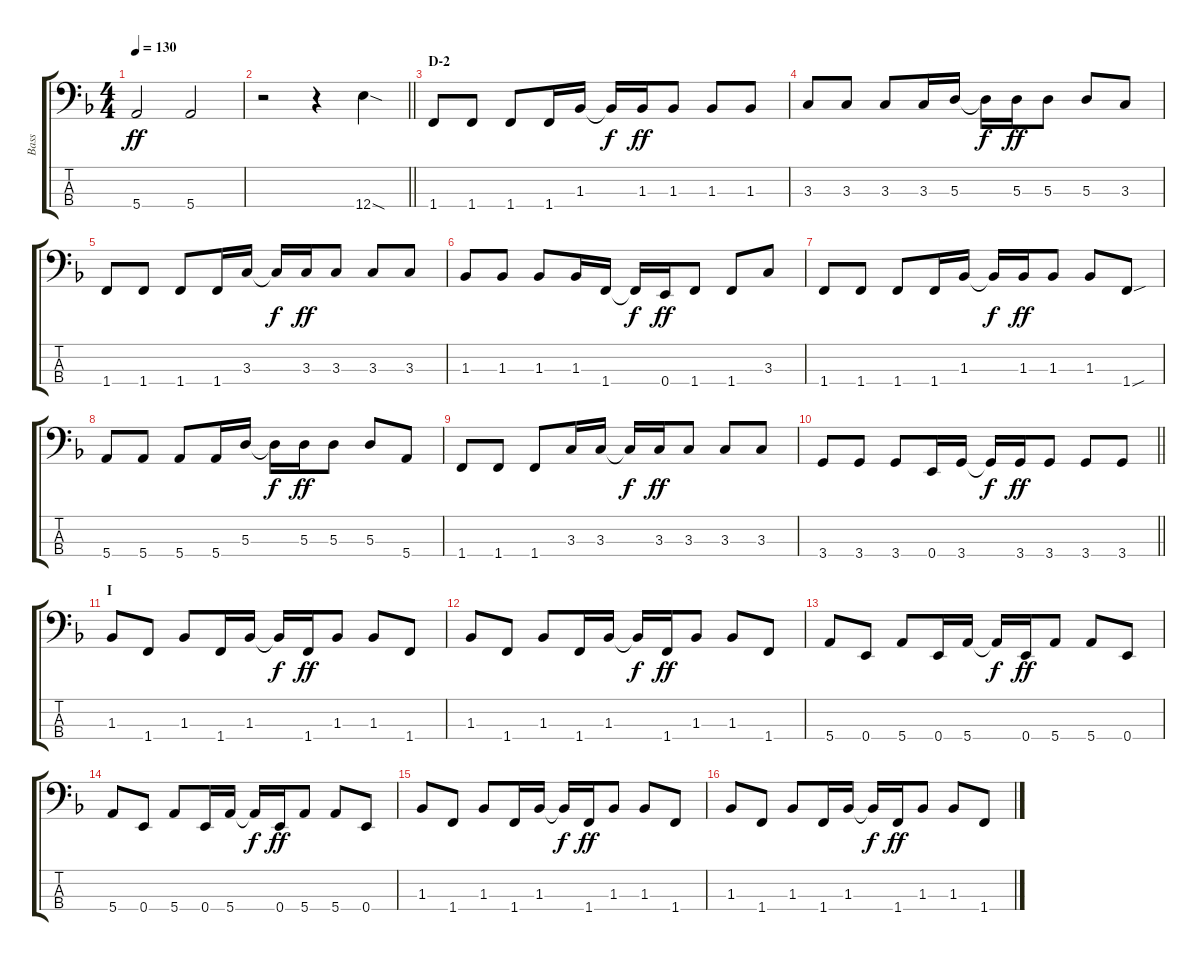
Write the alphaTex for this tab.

\track ("Bass" "Bass") {instrument electricbasspick}
\staff {score tabs}
\tuning (G2 D2 A1 E1) {hide}
\ts (4 4)
\tempo 130
\clef f4
\ks f
5.4.2{dy ff} 5.4.2 |
\barLineRight lightlight
r.2 r.4 12.4{sod}.4 |
\section ("" "D-2")
1.4.8 1.4.8 1.4.8 1.4.16 1.3.16 1.3{t}.16{dy f} 1.3.16{dy ff} 1.3.8 1.3.8 1.3.8 |
3.3.8 3.3.8 3.3.8 3.3.16 5.3.16 5.3{t}.16{dy f} 5.3.16{dy ff} 5.3.8 5.3.8 3.3.8 |
1.4.8 1.4.8 1.4.8 1.4.16 3.3.16 3.3{t}.16{dy f} 3.3.16{dy ff} 3.3.8 3.3.8 3.3.8 |
1.3.8 1.3.8 1.3.8 1.3.16 1.4.16 1.4{t}.16{dy f} 0.4.16{dy ff} 1.4.8 1.4.8 3.3.8 |
1.4.8 1.4.8 1.4.8 1.4.16 1.3.16 1.3{t}.16{dy f} 1.3.16{dy ff} 1.3.8 1.3.8 1.4{sou}.8 |
5.4.8 5.4.8 5.4.8 5.4.16 5.3.16 5.3{t}.16{dy f} 5.3.16{dy ff} 5.3.8 5.3.8 5.4.8 |
1.4.8 1.4.8 1.4.8 3.3.16 3.3.16 3.3{t}.16{dy f} 3.3.16{dy ff} 3.3.8 3.3.8 3.3.8 |
\barLineRight lightlight
3.4.8 3.4.8 3.4.8 0.4.16 3.4.16 3.4{t}.16{dy f} 3.4.16{dy ff} 3.4.8 3.4.8 3.4.8 |
\section ("" "I")
1.3.8 1.4.8 1.3.8 1.4.16 1.3.16 1.3{t}.16{dy f} 1.4.16{dy ff} 1.3.8 1.3.8 1.4.8 |
1.3.8 1.4.8 1.3.8 1.4.16 1.3.16 1.3{t}.16{dy f} 1.4.16{dy ff} 1.3.8 1.3.8 1.4.8 |
5.4.8 0.4.8 5.4.8 0.4.16 5.4.16 5.4{t}.16{dy f} 0.4.16{dy ff} 5.4.8 5.4.8 0.4.8 |
5.4.8 0.4.8 5.4.8 0.4.16 5.4.16 5.4{t}.16{dy f} 0.4.16{dy ff} 5.4.8 5.4.8 0.4.8 |
1.3.8 1.4.8 1.3.8 1.4.16 1.3.16 1.3{t}.16{dy f} 1.4.16{dy ff} 1.3.8 1.3.8 1.4.8 |
1.3.8 1.4.8 1.3.8 1.4.16 1.3.16 1.3{t}.16{dy f} 1.4.16{dy ff} 1.3.8 1.3.8 1.4.8
